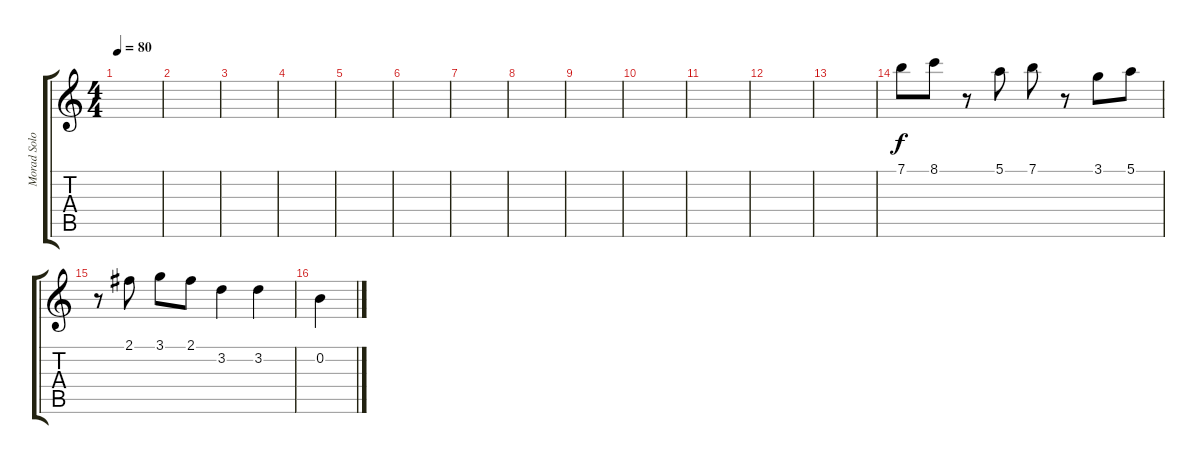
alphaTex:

\track ("Morad Solo" "Morad Solo") {instrument overdrivenguitar}
\staff {score tabs}
\tuning (E4 B3 G3 D3 A2 E2) {hide}
\ts (4 4)
\tempo 80
\clef g2
\ks c
|
|
|
|
|
|
|
|
|
|
|
|
|
7.1.8 8.1.8 r.8 5.1.8 7.1.8 r.8 3.1.8 5.1.8 |
r.8 2.1.8 3.1.8 2.1.8 3.2.4 3.2.4 |
0.2.4
